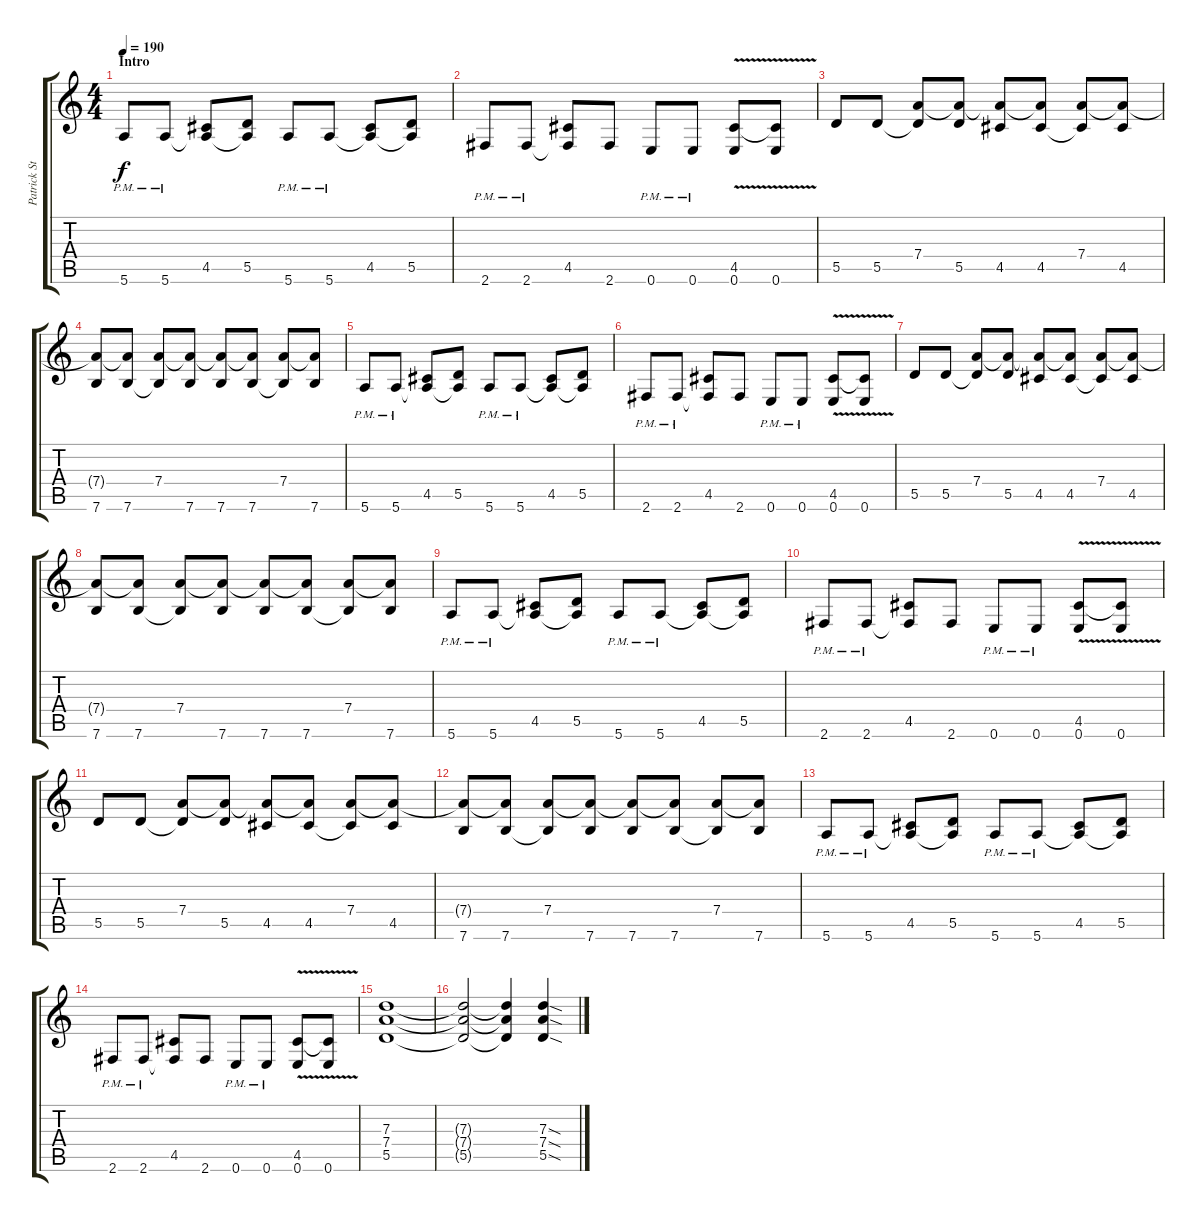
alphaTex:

\track ("Patrick Stump (Rythmn Guitar)" "Patrick St") {instrument overdrivenguitar}
\staff {score tabs}
\tuning (E4 B3 G3 D3 A2 E2) {hide}
\ts (4 4)
\section ("" "Intro")
\tempo 190
\clef g2
\ks c
5.6{pm}.8{dy f instrument overdrivenguitar} 5.6{pm}.8 (4.5 5.6{t}).8 (5.5 5.6{t}).8 5.6{pm}.8 5.6{pm}.8 (4.5 5.6{t}).8 (5.5 5.6{t}).8 |
2.6{pm}.8 2.6{pm}.8 (4.5 2.6{t}).8 2.6.8 0.6{pm}.8 0.6{pm}.8 (4.5{v} 0.6).8 (4.5{t} 0.6).8 |
5.5.8 5.5.8 (7.4 5.5{t}).8 (7.4{t} 5.5).8 (7.4{t} 4.5).8 (7.4{t} 4.5).8 (7.4 4.5{t}).8 (7.4{t} 4.5).8 |
(7.4{t} 7.6).8 (7.4{t} 7.6).8 (7.4 7.6{t}).8 (7.4{t} 7.6).8 (7.4{t} 7.6).8 (7.4{t} 7.6).8 (7.4 7.6{t}).8 (7.4{t} 7.6).8 |
5.6{pm}.8 5.6{pm}.8 (4.5 5.6{t}).8 (5.5 5.6{t}).8 5.6{pm}.8 5.6{pm}.8 (4.5 5.6{t}).8 (5.5 5.6{t}).8 |
2.6{pm}.8 2.6{pm}.8 (4.5 2.6{t}).8 2.6.8 0.6{pm}.8 0.6{pm}.8 (4.5{v} 0.6).8 (4.5{t} 0.6).8 |
5.5.8 5.5.8 (7.4 5.5{t}).8 (7.4{t} 5.5).8 (7.4{t} 4.5).8 (7.4{t} 4.5).8 (7.4 4.5{t}).8 (7.4{t} 4.5).8 |
(7.4{t} 7.6).8 (7.4{t} 7.6).8 (7.4 7.6{t}).8 (7.4{t} 7.6).8 (7.4{t} 7.6).8 (7.4{t} 7.6).8 (7.4 7.6{t}).8 (7.4{t} 7.6).8 |
5.6{pm}.8 5.6{pm}.8 (4.5 5.6{t}).8 (5.5 5.6{t}).8 5.6{pm}.8 5.6{pm}.8 (4.5 5.6{t}).8 (5.5 5.6{t}).8 |
2.6{pm}.8 2.6{pm}.8 (4.5 2.6{t}).8 2.6.8 0.6{pm}.8 0.6{pm}.8 (4.5{v} 0.6).8 (4.5{t} 0.6).8 |
5.5.8 5.5.8 (7.4 5.5{t}).8 (7.4{t} 5.5).8 (7.4{t} 4.5).8 (7.4{t} 4.5).8 (7.4 4.5{t}).8 (7.4{t} 4.5).8 |
(7.4{t} 7.6).8 (7.4{t} 7.6).8 (7.4 7.6{t}).8 (7.4{t} 7.6).8 (7.4{t} 7.6).8 (7.4{t} 7.6).8 (7.4 7.6{t}).8 (7.4{t} 7.6).8 |
5.6{pm}.8 5.6{pm}.8 (4.5 5.6{t}).8 (5.5 5.6{t}).8 5.6{pm}.8 5.6{pm}.8 (4.5 5.6{t}).8 (5.5 5.6{t}).8 |
2.6{pm}.8 2.6{pm}.8 (4.5 2.6{t}).8 2.6.8 0.6{pm}.8 0.6{pm}.8 (4.5{v} 0.6).8 (4.5{t} 0.6).8 |
(7.3 7.4 5.5).1 |
(7.3{t} 7.4{t} 5.5{t}).2 (7.3{t} 7.4{t} 5.5{t}).4 (7.3{sod} 7.4{sod} 5.5{sod}).4
